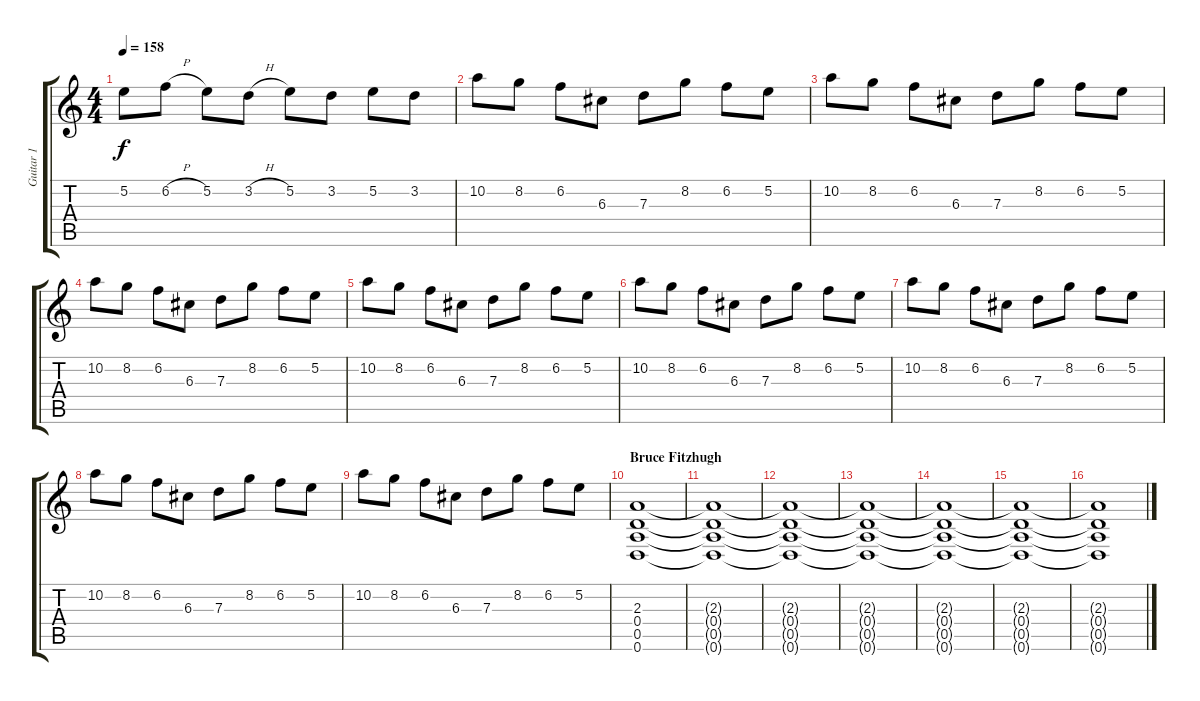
\track ("Guitar 1" "Guitar 1") {instrument distortionguitar}
\staff {score tabs}
\tuning (E4 B3 G3 D3 A2 D2) {hide}
\ts (4 4)
\tempo 158
\clef g2
\ks c
5.2.8{dy f} 6.2{h}.8 5.2.8 3.2{h}.8 5.2.8 3.2.8 5.2.8 3.2.8 |
10.2.8 8.2.8 6.2.8 6.3.8 7.3.8 8.2.8 6.2.8 5.2.8 |
10.2.8 8.2.8 6.2.8 6.3.8 7.3.8 8.2.8 6.2.8 5.2.8 |
10.2.8 8.2.8 6.2.8 6.3.8 7.3.8 8.2.8 6.2.8 5.2.8 |
10.2.8 8.2.8 6.2.8 6.3.8 7.3.8 8.2.8 6.2.8 5.2.8 |
10.2.8 8.2.8 6.2.8 6.3.8 7.3.8 8.2.8 6.2.8 5.2.8 |
10.2.8 8.2.8 6.2.8 6.3.8 7.3.8 8.2.8 6.2.8 5.2.8 |
10.2.8 8.2.8 6.2.8 6.3.8 7.3.8 8.2.8 6.2.8 5.2.8 |
10.2.8 8.2.8 6.2.8 6.3.8 7.3.8 8.2.8 6.2.8 5.2.8 |
\section ("" "Bruce Fitzhugh")
(2.3 0.4 0.5 0.6).1 |
(2.3{t} 0.4{t} 0.5{t} 0.6{t}).1 |
(2.3{t} 0.4{t} 0.5{t} 0.6{t}).1 |
(2.3{t} 0.4{t} 0.5{t} 0.6{t}).1 |
(2.3{t} 0.4{t} 0.5{t} 0.6{t}).1 |
(2.3{t} 0.4{t} 0.5{t} 0.6{t}).1 |
(2.3{t} 0.4{t} 0.5{t} 0.6{t}).1
